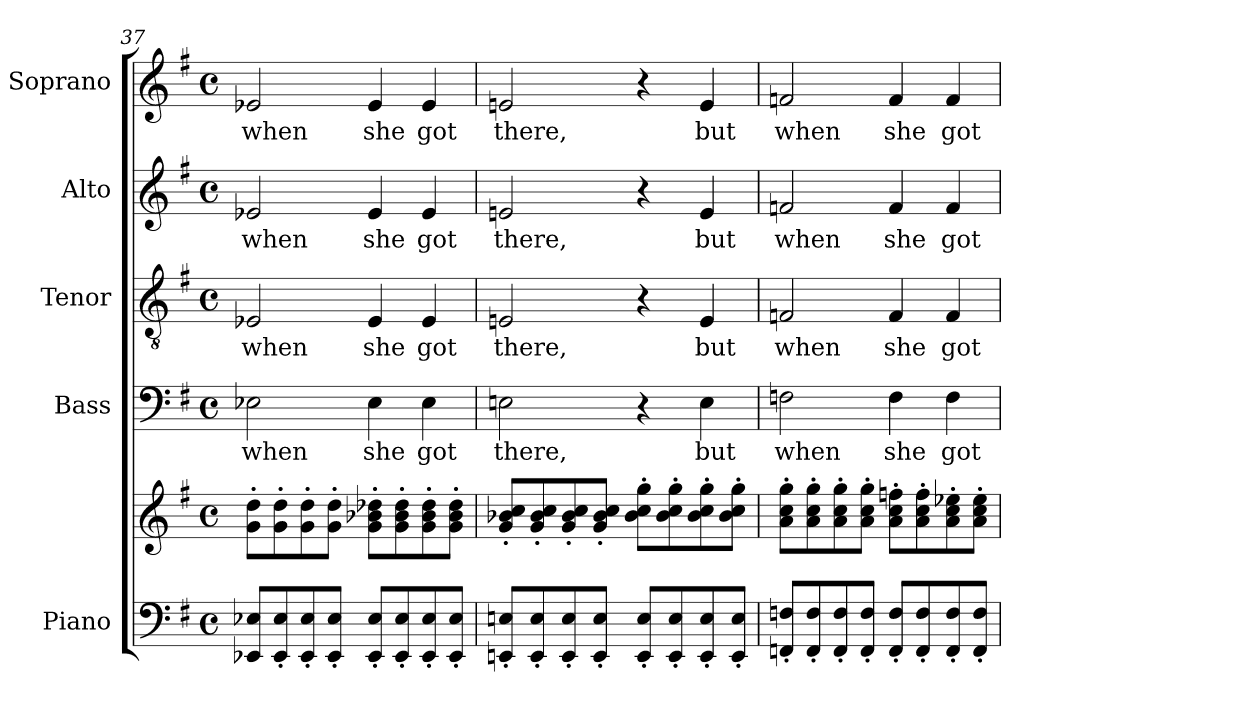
**kern	**kern	**kern	**text	**kern	**text	**kern	**text	**kern	**text
*part5	*part5	*part4	*part4	*part3	*part3	*part2	*part2	*part1	*part1
*staff6	*staff5	*staff4	*staff4	*staff3	*staff3	*staff2	*staff2	*staff1	*staff1
*I"Piano	*	*I"Bass	*	*I"Tenor	*	*I"Alto	*	*I"Soprano	*
*I'Pno.	*	*I'B.	*	*I'T.	*	*I'A.	*	*I'S.	*
!!LO:PB:g=z
*clefF4	*clefG2	*clefF4	*	*clefGv2	*	*clefG2	*	*clefG2	*
*	*	*	*	*ITrd7c12	*	*	*	*	*
*k[f#]	*k[f#]	*k[f#]	*	*k[f#]	*	*k[f#]	*	*k[f#]	*
*G:	*G:	*G:	*	*G:	*	*G:	*	*G:	*
*M4/4	*M4/4	*M4/4	*	*M4/4	*	*M4/4	*	*M4/4	*
*met(c)	*met(c)	*met(c)	*	*met(c)	*	*met(c)	*	*met(c)	*
=37	=37	=37	=37	=37	=37	=37	=37	=37	=37
!	!	!	!LO:LY:b:color=#000000	!	!	!	!	!	!
!	!	!	!	!	!LO:LY:b:color=#000000	!	!	!	!
!	!	!	!	!	!	!	!LO:LY:b:color=#000000	!	!
!	!	!	!	!	!	!	!	!	!LO:LY:b:color=#000000
8EE-Xi/ 8E-XiL	8gi\' 8ddi'L	2E-Xi\	when	2EE-Xi/	when	2e-Xi/	when	2e-Xi/	when
8EE-i/' 8E-i'	8gi\' 8ddi'	.	.	.	.	.	.	.	.
8EE-i/' 8E-i'	8gi\' 8ddi'	.	.	.	.	.	.	.	.
8EE-i/' 8E-i'J	8gi\' 8ddi'J	.	.	.	.	.	.	.	.
!	!	!	!LO:LY:b:color=#000000	!	!	!	!	!	!
!	!	!	!	!	!LO:LY:b:color=#000000	!	!	!	!
!	!	!	!	!	!	!	!LO:LY:b:color=#000000	!	!
!	!	!	!	!	!	!	!	!	!LO:LY:b:color=#000000
8EE-i/' 8E-i'L	8gi\' 8b-Xi' 8dd-Xi'L	4E-i\	she	4EE-i/	she	4e-i/	she	4e-i/	she
8EE-i/' 8E-i'	8gi\' 8b-i' 8dd-i'	.	.	.	.	.	.	.	.
!	!	!	!LO:LY:b:color=#000000	!	!	!	!	!	!
!	!	!	!	!	!LO:LY:b:color=#000000	!	!	!	!
!	!	!	!	!	!	!	!LO:LY:b:color=#000000	!	!
!	!	!	!	!	!	!	!	!	!LO:LY:b:color=#000000
8EE-i/' 8E-i'	8gi\' 8b-i' 8dd-i'	4E-i\	got	4EE-i/	got	4e-i/	got	4e-i/	got
8EE-i/' 8E-i'J	8gi\' 8b-i' 8dd-i'J	.	.	.	.	.	.	.	.
=38	=38	=38	=38	=38	=38	=38	=38	=38	=38
!	!	!	!LO:LY:b:color=#000000	!	!	!	!	!	!
!	!	!	!	!	!LO:LY:b:color=#000000	!	!	!	!
!	!	!	!	!	!	!	!LO:LY:b:color=#000000	!	!
!	!	!	!	!	!	!	!	!	!LO:LY:b:color=#000000
8EEni/' 8Eni'L	8gi/' 8b-Xi' 8cci'L	2Eni\	there,	2EEni/	there,	2eni/	there,	2eni/	there,
8EEi/' 8Ei'	8gi/' 8b-i' 8cci'	.	.	.	.	.	.	.	.
8EEi/' 8Ei'	8gi/' 8b-i' 8cci'	.	.	.	.	.	.	.	.
8EEi/' 8Ei'J	8gi/' 8b-i' 8cci'J	.	.	.	.	.	.	.	.
8EEi/' 8Ei'L	8b-i\' 8cci' 8ggi'L	4r	.	4r	.	4r	.	4r	.
8EEi/' 8Ei'	8b-i\' 8cci' 8ggi'	.	.	.	.	.	.	.	.
!	!	!	!LO:LY:b:color=#000000	!	!	!	!	!	!
!	!	!	!	!	!LO:LY:b:color=#000000	!	!	!	!
!	!	!	!	!	!	!	!LO:LY:b:color=#000000	!	!
!	!	!	!	!	!	!	!	!	!LO:LY:b:color=#000000
8EEi/' 8Ei'	8b-i\' 8cci' 8ggi'	4Ei\	but	4EEi/	but	4ei/	but	4ei/	but
8EEi/' 8Ei'J	8b-i\' 8cci' 8ggi'J	.	.	.	.	.	.	.	.
=39	=39	=39	=39	=39	=39	=39	=39	=39	=39
!	!	!	!LO:LY:b:color=#000000	!	!	!	!	!	!
!	!	!	!	!	!LO:LY:b:color=#000000	!	!	!	!
!	!	!	!	!	!	!	!LO:LY:b:color=#000000	!	!
!	!	!	!	!	!	!	!	!	!LO:LY:b:color=#000000
8FFni/' 8Fni'L	8ai\' 8cci' 8ggi'L	2Fni\	when	2FFni/	when	2fni/	when	2fni/	when
8FFi/' 8Fi'	8ai\' 8cci' 8ggi'	.	.	.	.	.	.	.	.
8FFi/' 8Fi'	8ai\' 8cci' 8ggi'	.	.	.	.	.	.	.	.
8FFi/' 8Fi'J	8ai\' 8cci' 8ggi'J	.	.	.	.	.	.	.	.
!	!	!	!LO:LY:b:color=#000000	!	!	!	!	!	!
!	!	!	!	!	!LO:LY:b:color=#000000	!	!	!	!
!	!	!	!	!	!	!	!LO:LY:b:color=#000000	!	!
!	!	!	!	!	!	!	!	!	!LO:LY:b:color=#000000
8FFi/' 8Fi'L	8ai\' 8cci' 8ffni'L	4Fi\	she	4FFi/	she	4fi/	she	4fi/	she
8FFi/' 8Fi'	8ai\' 8cci' 8ffi'	.	.	.	.	.	.	.	.
!	!	!	!LO:LY:b:color=#000000	!	!	!	!	!	!
!	!	!	!	!	!LO:LY:b:color=#000000	!	!	!	!
!	!	!	!	!	!	!	!LO:LY:b:color=#000000	!	!
!	!	!	!	!	!	!	!	!	!LO:LY:b:color=#000000
8FFi/' 8Fi'	8ai\' 8cci' 8ee-Xi'	4Fi\	got	4FFi/	got	4fi/	got	4fi/	got
8FFi/' 8Fi'J	8ai\' 8cci' 8ee-i'J	.	.	.	.	.	.	.	.
=	=	=	=	=	=	=	=	=	=
*-	*-	*-	*-	*-	*-	*-	*-	*-	*-
